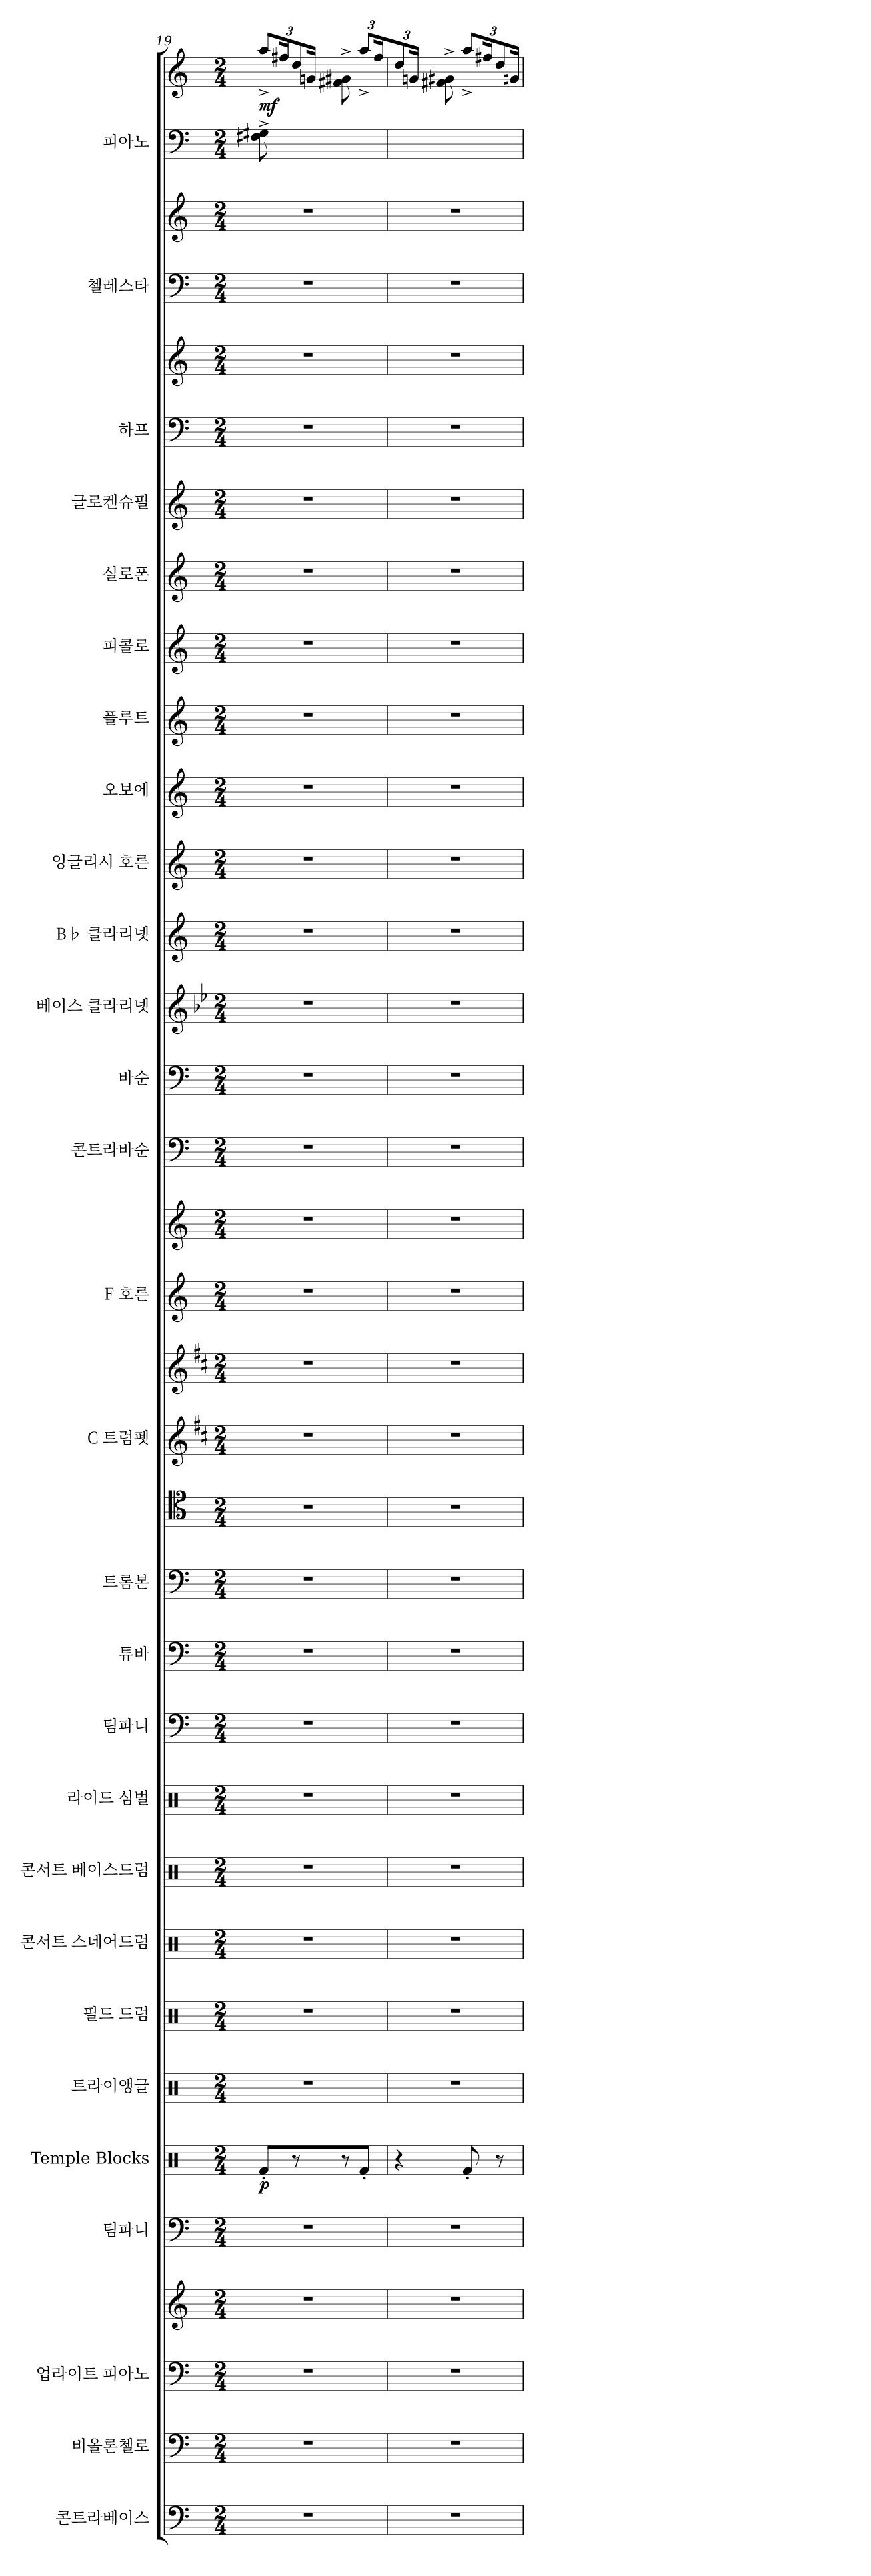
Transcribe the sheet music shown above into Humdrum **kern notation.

**kern	**kern	**kern	**kern	**kern	**kern	**dynam	**kern	**kern	**kern	**kern	**kern	**kern	**kern	**kern	**kern	**kern	**kern	**kern	**kern	**kern	**kern	**kern	**kern	**kern	**kern	**kern	**kern	**kern	**kern	**kern	**kern	**kern	**kern	**kern	**kern	**dynam
*part28	*part27	*part26	*part26	*part25	*part24	*part24	*part23	*part22	*part21	*part20	*part19	*part18	*part17	*part16	*part16	*part15	*part15	*part14	*part14	*part13	*part12	*part11	*part10	*part9	*part8	*part7	*part6	*part5	*part4	*part3	*part3	*part2	*part2	*part1	*part1	*part1
*staff35	*staff34	*staff33	*staff32	*staff31	*staff30	*staff30	*staff29	*staff28	*staff27	*staff26	*staff25	*staff24	*staff23	*staff22	*staff21	*staff20	*staff19	*staff18	*staff17	*staff16	*staff15	*staff14	*staff13	*staff12	*staff11	*staff10	*staff9	*staff8	*staff7	*staff6	*staff5	*staff4	*staff3	*staff2	*staff1	*staff1/2
*I"콘트라베이스	*I"비올론첼로	*I"업라이트 피아노	*	*I"팀파니	*I"Temple Blocks	*	*I"트라이앵글	*I"필드 드럼	*I"콘서트 스네어드럼	*I"콘서트 베이스드럼	*I"라이드 심벌	*I"팀파니	*I"튜바	*I"트롬본	*	*I"C 트럼펫	*	*I"F 호른	*	*I"콘트라바순	*I"바순	*I"베이스 클라리넷	*I"B♭ 클라리넷	*I"잉글리시 호른	*I"오보에	*I"플루트	*I"피콜로	*I"실로폰	*I"글로켄슈필	*I"하프	*	*I"첼레스타	*	*I"피아노	*	*
*	*	*	*	*	*I'Tmp. Bl.	*	*	*	*	*	*	*	*	*	*	*	*	*	*	*	*	*	*	*	*	*	*	*	*	*	*	*	*	*	*	*
*clefF4	*clefF4	*clefF4	*clefG2	*clefF4	*clefX	*	*clefX	*clefX	*clefX	*clefX	*clefX	*clefF4	*clefF4	*clefF4	*clefC4	*clefG2	*clefG2	*clefG2	*clefG2	*clefF4	*clefF4	*clefG2	*clefG2	*clefG2	*clefG2	*clefG2	*clefG2	*clefG2	*clefG2	*clefF4	*clefG2	*clefF4	*clefG2	*clefF4	*clefG2	*
*ITrd7c12	*	*	*	*	*	*	*	*	*	*	*	*	*	*	*	*ITrd1c2	*ITrd1c2	*ITrd4c7	*ITrd4c7	*ITrd7c12	*	*ITrd8c14	*ITrd1c2	*ITrd4c7	*	*	*ITrd-7c-12	*ITrd-7c-12	*ITrd-14c-24	*	*	*ITrd-7c-12	*ITrd-7c-12	*	*	*
*k[]	*k[]	*k[]	*k[]	*k[]	*k[]	*	*k[]	*k[]	*k[]	*k[]	*k[]	*k[]	*k[]	*k[]	*k[]	*k[]	*k[]	*k[b-]	*k[b-]	*k[]	*k[]	*k[b-e-]	*k[b-e-]	*k[b-]	*k[]	*k[]	*k[]	*k[]	*k[]	*k[]	*k[]	*k[]	*k[]	*k[]	*k[]	*
*M2/4	*M2/4	*M2/4	*M2/4	*M2/4	*M2/4	*	*M2/4	*M2/4	*M2/4	*M2/4	*M2/4	*M2/4	*M2/4	*M2/4	*M2/4	*M2/4	*M2/4	*M2/4	*M2/4	*M2/4	*M2/4	*M2/4	*M2/4	*M2/4	*M2/4	*M2/4	*M2/4	*M2/4	*M2/4	*M2/4	*M2/4	*M2/4	*M2/4	*M2/4	*M2/4	*
*	*	*	*	*	*	*	*	*	*	*	*	*	*	*	*	*	*	*	*	*	*	*	*	*	*	*	*	*	*	*	*	*	*	*	*Xbrackettup	*
=19	=19	=19	=19	=19	=19	=19	=19	=19	=19	=19	=19	=19	=19	=19	=19	=19	=19	=19	=19	=19	=19	=19	=19	=19	=19	=19	=19	=19	=19	=19	=19	=19	=19	=19	=19	=19
!	!	!	!	!	!	!LO:DY:b	!	!	!	!	!	!	!	!	!	!	!	!	!	!	!	!	!	!	!	!	!	!	!	!	!	!	!	!	!	!LO:DY:b
2r	2r	2r	2r	2r	8Rf'/L	p	2r	2r	2r	2r	2r	2r	2r	2r	2r	2r	2r	2r	2r	2r	2r	2r	2r	2r	2r	2r	2r	2r	2r	2r	2r	2r	2r	8F#X\^ 8G#X\^	12aa^/L	mf
.	.	.	.	.	.	.	.	.	.	.	.	.	.	.	.	.	.	.	.	.	.	.	.	.	.	.	.	.	.	.	.	.	.	.	24ff#X/K	.
.	.	.	.	.	8r	.	.	.	.	.	.	.	.	.	.	.	.	.	.	.	.	.	.	.	.	.	.	.	.	.	.	.	.	8ryy	12dd/	.
.	.	.	.	.	.	.	.	.	.	.	.	.	.	.	.	.	.	.	.	.	.	.	.	.	.	.	.	.	.	.	.	.	.	.	24gn/Jk	.
.	.	.	.	.	8r	.	.	.	.	.	.	.	.	.	.	.	.	.	.	.	.	.	.	.	.	.	.	.	.	.	.	.	.	4ryy	8f#X\^ 8g#X\^	.
.	.	.	.	.	8Rf'/J	.	.	.	.	.	.	.	.	.	.	.	.	.	.	.	.	.	.	.	.	.	.	.	.	.	.	.	.	.	12aa^/L	.
.	.	.	.	.	.	.	.	.	.	.	.	.	.	.	.	.	.	.	.	.	.	.	.	.	.	.	.	.	.	.	.	.	.	.	24ff#/K	.
=20	=20	=20	=20	=20	=20	=20	=20	=20	=20	=20	=20	=20	=20	=20	=20	=20	=20	=20	=20	=20	=20	=20	=20	=20	=20	=20	=20	=20	=20	=20	=20	=20	=20	=20	=20	=20
2r	2r	2r	2r	2r	4r	.	2r	2r	2r	2r	2r	2r	2r	2r	2r	2r	2r	2r	2r	2r	2r	2r	2r	2r	2r	2r	2r	2r	2r	2r	2r	2r	2r	2ryy	12dd/	.
.	.	.	.	.	.	.	.	.	.	.	.	.	.	.	.	.	.	.	.	.	.	.	.	.	.	.	.	.	.	.	.	.	.	.	24gn/Jk	.
.	.	.	.	.	.	.	.	.	.	.	.	.	.	.	.	.	.	.	.	.	.	.	.	.	.	.	.	.	.	.	.	.	.	.	8f#X\^ 8g#X\^	.
.	.	.	.	.	8Rf'/	.	.	.	.	.	.	.	.	.	.	.	.	.	.	.	.	.	.	.	.	.	.	.	.	.	.	.	.	.	12aa^/L	.
.	.	.	.	.	.	.	.	.	.	.	.	.	.	.	.	.	.	.	.	.	.	.	.	.	.	.	.	.	.	.	.	.	.	.	24ff#X/K	.
.	.	.	.	.	8r	.	.	.	.	.	.	.	.	.	.	.	.	.	.	.	.	.	.	.	.	.	.	.	.	.	.	.	.	.	12dd/	.
.	.	.	.	.	.	.	.	.	.	.	.	.	.	.	.	.	.	.	.	.	.	.	.	.	.	.	.	.	.	.	.	.	.	.	24gn/Jk	.
=	=	=	=	=	=	=	=	=	=	=	=	=	=	=	=	=	=	=	=	=	=	=	=	=	=	=	=	=	=	=	=	=	=	=	=	=
*-	*-	*-	*-	*-	*-	*-	*-	*-	*-	*-	*-	*-	*-	*-	*-	*-	*-	*-	*-	*-	*-	*-	*-	*-	*-	*-	*-	*-	*-	*-	*-	*-	*-	*-	*-	*-
